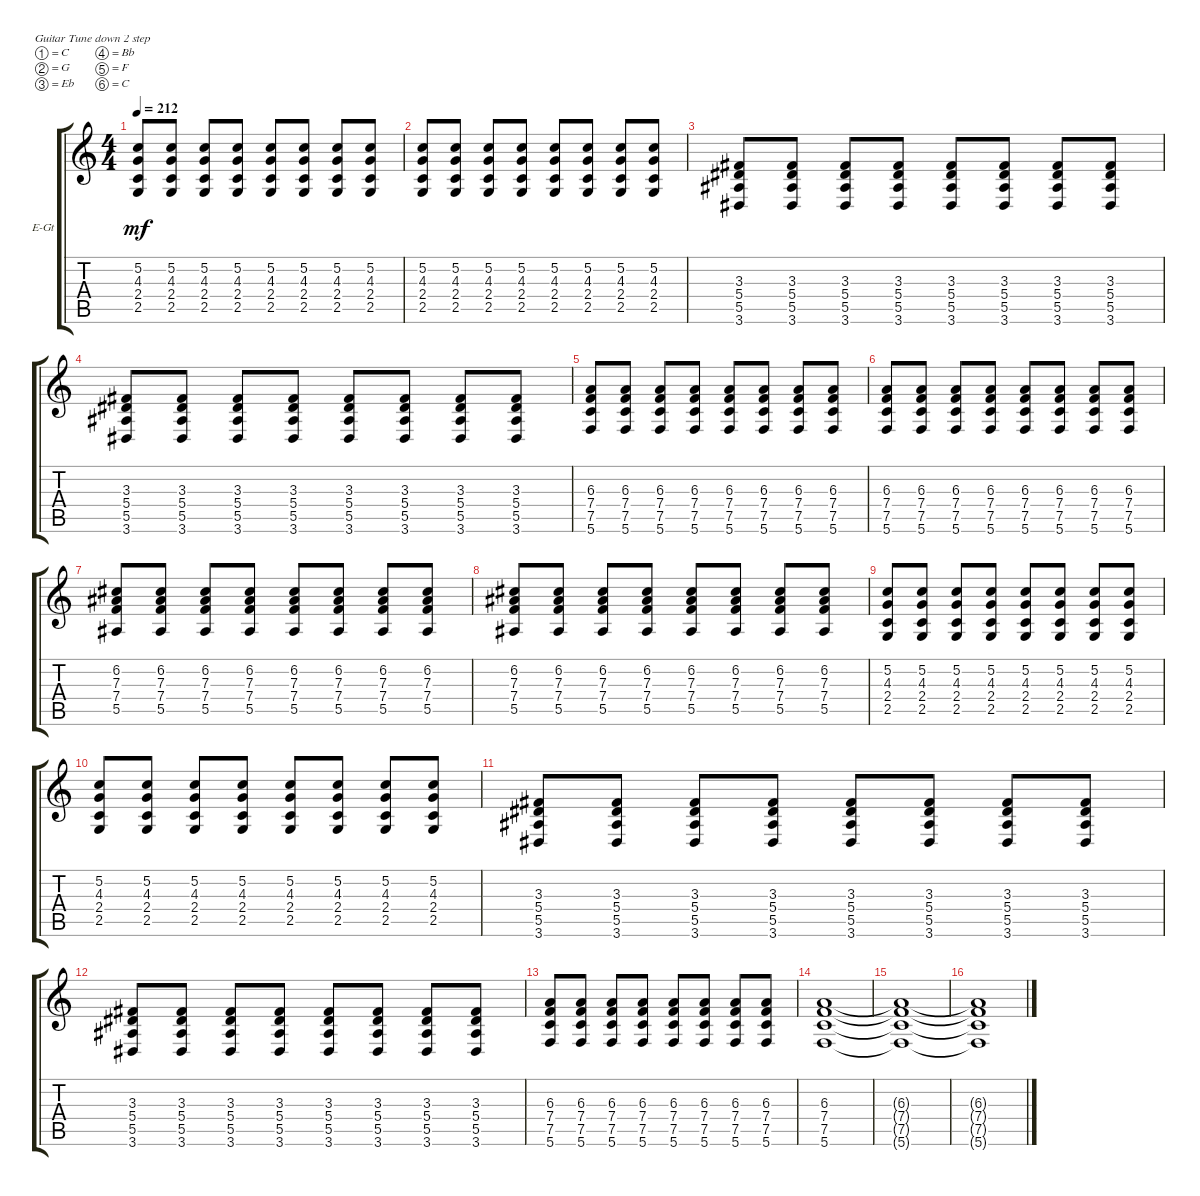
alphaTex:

\defaultSystemsLayout 4
\bracketExtendMode groupsimilarinstruments
\firstSystemTrackNameOrientation horizontal
\otherSystemsTrackNameOrientation horizontal
\track ("Eschbach Rhythm" "E-Gt") {instrument overdrivenguitar}
\staff {score tabs}
\tuning (C4 G3 Eb3 Bb2 F2 C2)
\ts (4 4)
\tempo 212
\clef g2
\ks c
(2.5 2.4 4.3 5.2).8{dy mf} (2.5 2.4 4.3 5.2).8 (2.5 2.4 4.3 5.2).8 (2.5 2.4 4.3 5.2).8 (2.5 2.4 4.3 5.2).8 (2.5 2.4 4.3 5.2).8 (2.5 2.4 4.3 5.2).8 (2.5 2.4 4.3 5.2).8 |
(2.5 2.4 4.3 5.2).8 (2.5 2.4 4.3 5.2).8 (2.5 2.4 4.3 5.2).8 (2.5 2.4 4.3 5.2).8 (2.5 2.4 4.3 5.2).8 (2.5 2.4 4.3 5.2).8 (2.5 2.4 4.3 5.2).8 (2.5 2.4 4.3 5.2).8 |
(3.6 5.5 5.4 3.3).8 (3.6 5.5 5.4 3.3).8 (3.6 5.5 5.4 3.3).8 (3.6 5.5 5.4 3.3).8 (3.6 5.5 5.4 3.3).8 (3.6 5.5 5.4 3.3).8 (3.6 5.5 5.4 3.3).8 (3.3 5.4 5.5 3.6).8 |
(3.6 5.5 5.4 3.3).8 (3.6 5.5 5.4 3.3).8 (3.6 5.5 5.4 3.3).8 (3.6 5.5 5.4 3.3).8 (3.6 5.5 5.4 3.3).8 (3.6 5.5 5.4 3.3).8 (3.6 5.5 5.4 3.3).8 (3.6 5.5 5.4 3.3).8 |
(6.3 7.4 7.5 5.6).8 (6.3 7.4 7.5 5.6).8 (6.3 7.4 7.5 5.6).8 (6.3 7.4 7.5 5.6).8 (6.3 7.4 7.5 5.6).8 (6.3 7.4 7.5 5.6).8 (6.3 7.4 7.5 5.6).8 (6.3 7.4 7.5 5.6).8 |
(6.3 7.4 7.5 5.6).8 (6.3 7.4 7.5 5.6).8 (6.3 7.4 7.5 5.6).8 (6.3 7.4 7.5 5.6).8 (6.3 7.4 7.5 5.6).8 (6.3 7.4 7.5 5.6).8 (6.3 7.4 7.5 5.6).8 (6.3 7.4 7.5 5.6).8 |
(5.5 7.4 7.3 6.2).8 (5.5 7.4 7.3 6.2).8 (5.5 7.4 7.3 6.2).8 (5.5 7.4 7.3 6.2).8 (5.5 7.4 7.3 6.2).8 (5.5 7.4 7.3 6.2).8 (5.5 7.4 7.3 6.2).8 (5.5 7.4 7.3 6.2).8 |
(5.5 7.4 7.3 6.2).8 (5.5 7.4 7.3 6.2).8 (5.5 7.4 7.3 6.2).8 (5.5 7.4 7.3 6.2).8 (5.5 7.4 7.3 6.2).8 (5.5 7.4 7.3 6.2).8 (5.5 7.4 7.3 6.2).8 (5.5 7.4 7.3 6.2).8 |
(2.5 2.4 4.3 5.2).8 (2.5 2.4 4.3 5.2).8 (2.5 2.4 4.3 5.2).8 (2.5 2.4 4.3 5.2).8 (2.5 2.4 4.3 5.2).8 (2.5 2.4 4.3 5.2).8 (2.5 2.4 4.3 5.2).8 (2.5 2.4 4.3 5.2).8 |
(2.5 2.4 4.3 5.2).8 (2.5 2.4 4.3 5.2).8 (2.5 2.4 4.3 5.2).8 (2.5 2.4 4.3 5.2).8 (2.5 2.4 4.3 5.2).8 (2.5 2.4 4.3 5.2).8 (2.5 2.4 4.3 5.2).8 (2.5 2.4 4.3 5.2).8 |
(3.6 5.5 5.4 3.3).8 (3.6 5.5 5.4 3.3).8 (3.6 5.5 5.4 3.3).8 (3.6 5.5 5.4 3.3).8 (3.6 5.5 5.4 3.3).8 (3.6 5.5 5.4 3.3).8 (3.6 5.5 5.4 3.3).8 (3.3 5.4 5.5 3.6).8 |
(3.6 5.5 5.4 3.3).8 (3.6 5.5 5.4 3.3).8 (3.6 5.5 5.4 3.3).8 (3.6 5.5 5.4 3.3).8 (3.6 5.5 5.4 3.3).8 (3.6 5.5 5.4 3.3).8 (3.6 5.5 5.4 3.3).8 (3.6 5.5 5.4 3.3).8 |
(6.3 7.4 7.5 5.6).8 (6.3 7.4 7.5 5.6).8 (6.3 7.4 7.5 5.6).8 (6.3 7.4 7.5 5.6).8 (6.3 7.4 7.5 5.6).8 (6.3 7.4 7.5 5.6).8 (6.3 7.4 7.5 5.6).8 (6.3 7.4 7.5 5.6).8 |
(6.3 7.4 7.5 5.6).1 |
(5.6{t} 7.5{t} 7.4{t} 6.3{t}).1 |
(5.6{t} 7.5{t} 7.4{t} 6.3{t}).1
